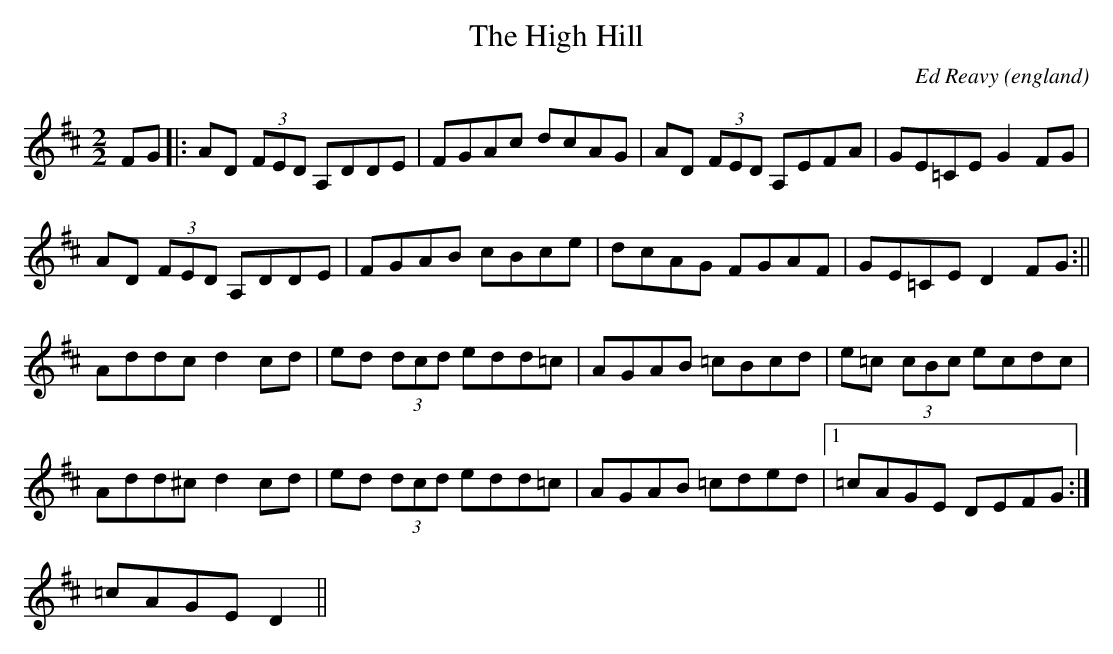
X:1
T:The High Hill
O:england
M:2/2
L:1/8
C:Ed Reavy
K:D
FG|:AD (3FED A,DDE|FGAc dcAG|AD (3FED A,EFA|GE=CE G2FG|
AD (3FED A,DDE|FGAB cBce|dcAG FGAF|GE=CE D2 FG:||
Addc d2 cd|ed (3dcd edd=c|AGAB =cBcd|e=c (3cBc ecdc|
Add^c d2 cd | ed (3dcd edd=c|AGAB =cded|1=cAGE DEFG:|
2=cAGE D2||
